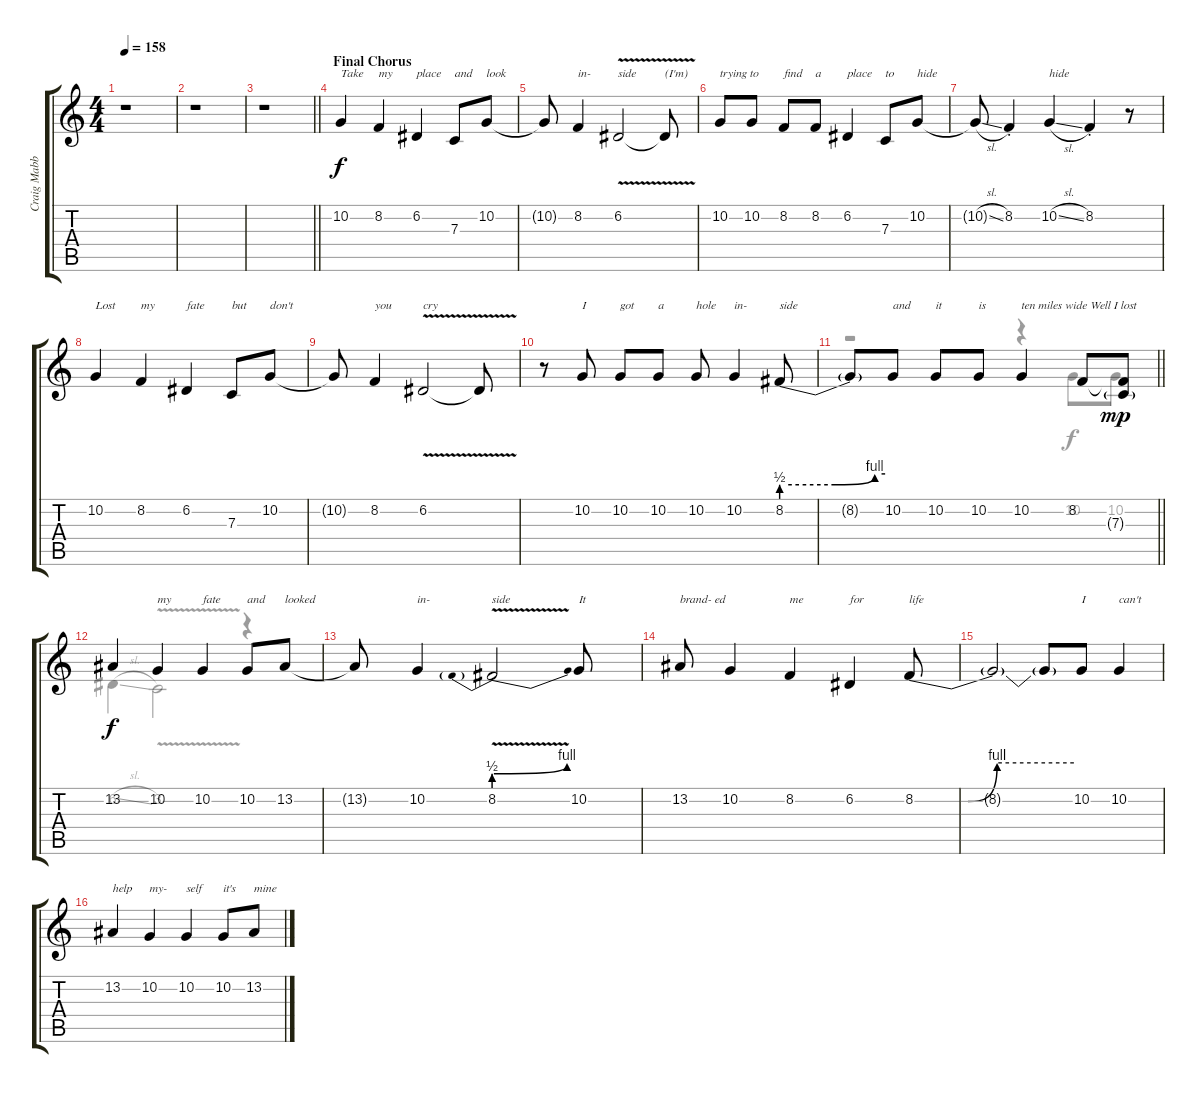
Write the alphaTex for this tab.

\track ("Craig Mabbit and Josh Todd [Vox]" "Craig Mabb") {instrument harmonica}
\staff {score tabs}
\tuning (D4 A3 F3 C3 G2 C2) {hide}
\voice
\ts (4 4)
\tempo 158
\clef g2
\ks c
r.1{dy f} |
r.1 |
\barLineRight lightlight
r.1 |
\section ("" "Final Chorus")
10.2.4{txt "Take"} 8.2.4{txt "my"} 6.2.4{txt "place"} 7.3.8{txt "and"} 10.2.8{txt "look"} |
10.2{t}.8 8.2.4{txt "in-"} 6.2{v}.2{txt "side"} 6.2{t}.8{txt "(I'm)"} |
10.2.8{txt "trying to"} 10.2.8 8.2.8{txt "find"} 8.2.8{txt "a"} 6.2.4{txt "place"} 7.3.8{txt "to"} 10.2.8{txt "hide"} |
10.2{sl t}.8 8.2{st}.4 10.2{sl}.4{txt "hide"} 8.2{st}.4 r.8 |
10.2.4{txt "Lost"} 8.2.4{txt "my"} 6.2.4{txt "fate"} 7.3.8{txt "but"} 10.2.8{txt "don't"} |
10.2{t}.8 8.2.4{txt "you"} 6.2{v}.2{txt "cry"} 6.2{t}.8 |
r.8 10.2.8{txt "I"} 10.2.8{txt "got"} 10.2.8{txt "a"} 10.2.8{txt "hole"} 10.2.4{txt "in-"} 8.2{be (custom 0 2 31 2 54 4 60 4)}.8{txt "side"} |
\barLineRight lightlight
8.2{t}.8 10.2.8{txt "and"} 10.2.8{txt "it"} 10.2.8{txt "is"} 10.2.4{txt "ten miles wide Well I lost"} 8.2.8 (8.2{t} 7.3{g}).8{dy mp} |
13.2.4{dy f} 10.2.4{txt "my"} 10.2.4{txt "fate"} 10.2.8{txt "and"} 13.2.8{txt "looked"} |
13.2{t}.8 10.2.4{txt "in-"} 8.2{be (prebendbend 0 2 60 4) v}.2{txt "side"} 10.2.8{txt "It"} |
13.2.8{txt "brand- ed"} 10.2.4 8.2.4{txt "me"} 6.2.4{txt "for"} 8.2{be (custom 0 0 20 0 31 4 60 4)}.8{txt "life"} |
8.2{t}.2 8.2{t}.8 10.2.8{txt "I"} 10.2.4{txt "can't"} |
13.2.4{txt "help"} 10.2.4{txt "my-"} 10.2.4{txt "self"} 10.2.8{txt "it's"} 13.2.8{txt "mine"}
\voice
\clef g2
\ottava regular
\simile none
\ks c
|
|
\barLineRight lightlight
|
|
|
|
|
|
|
|
\barLineRight lightlight
r.2 r.4 10.2.8 10.2.8 |
6.2{sl}.4 3.2{v}.2 r.4 |
|
|
|
